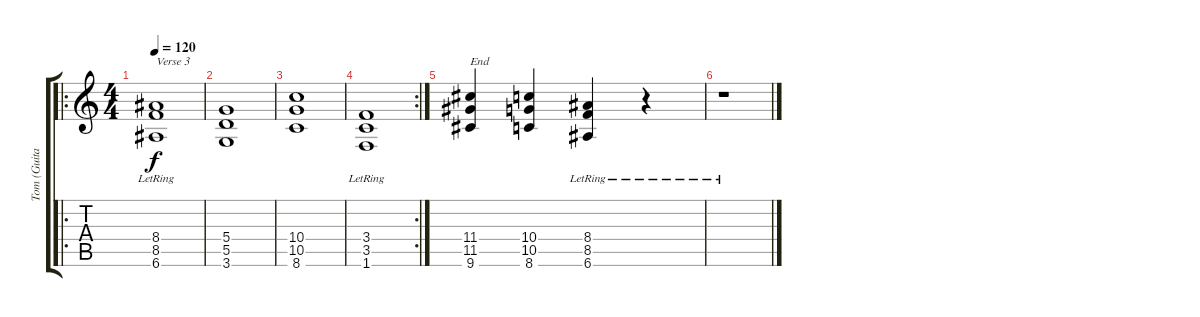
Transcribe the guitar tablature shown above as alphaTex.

\track ("Tom (Guitar)" "Tom (Guita") {instrument distortionguitar}
\staff {score tabs}
\tuning (E4 B3 G3 D3 A2 E2) {hide}
\ro
\ts (4 4)
\tempo 120
\clef g2
\ks c
(8.4 8.5{lr} 6.6).1{txt "Verse 3" dy f} |
(5.4 5.5 3.6).1 |
(10.4 10.5 8.6).1 |
\rc 2
(3.4{lr} 3.5 1.6{lr}).1 |
(11.4 11.5 9.6).4{txt "End"} (10.4 10.5 8.6).4 (8.4{lr} 8.5 6.6).4 r.4 |
r.1
